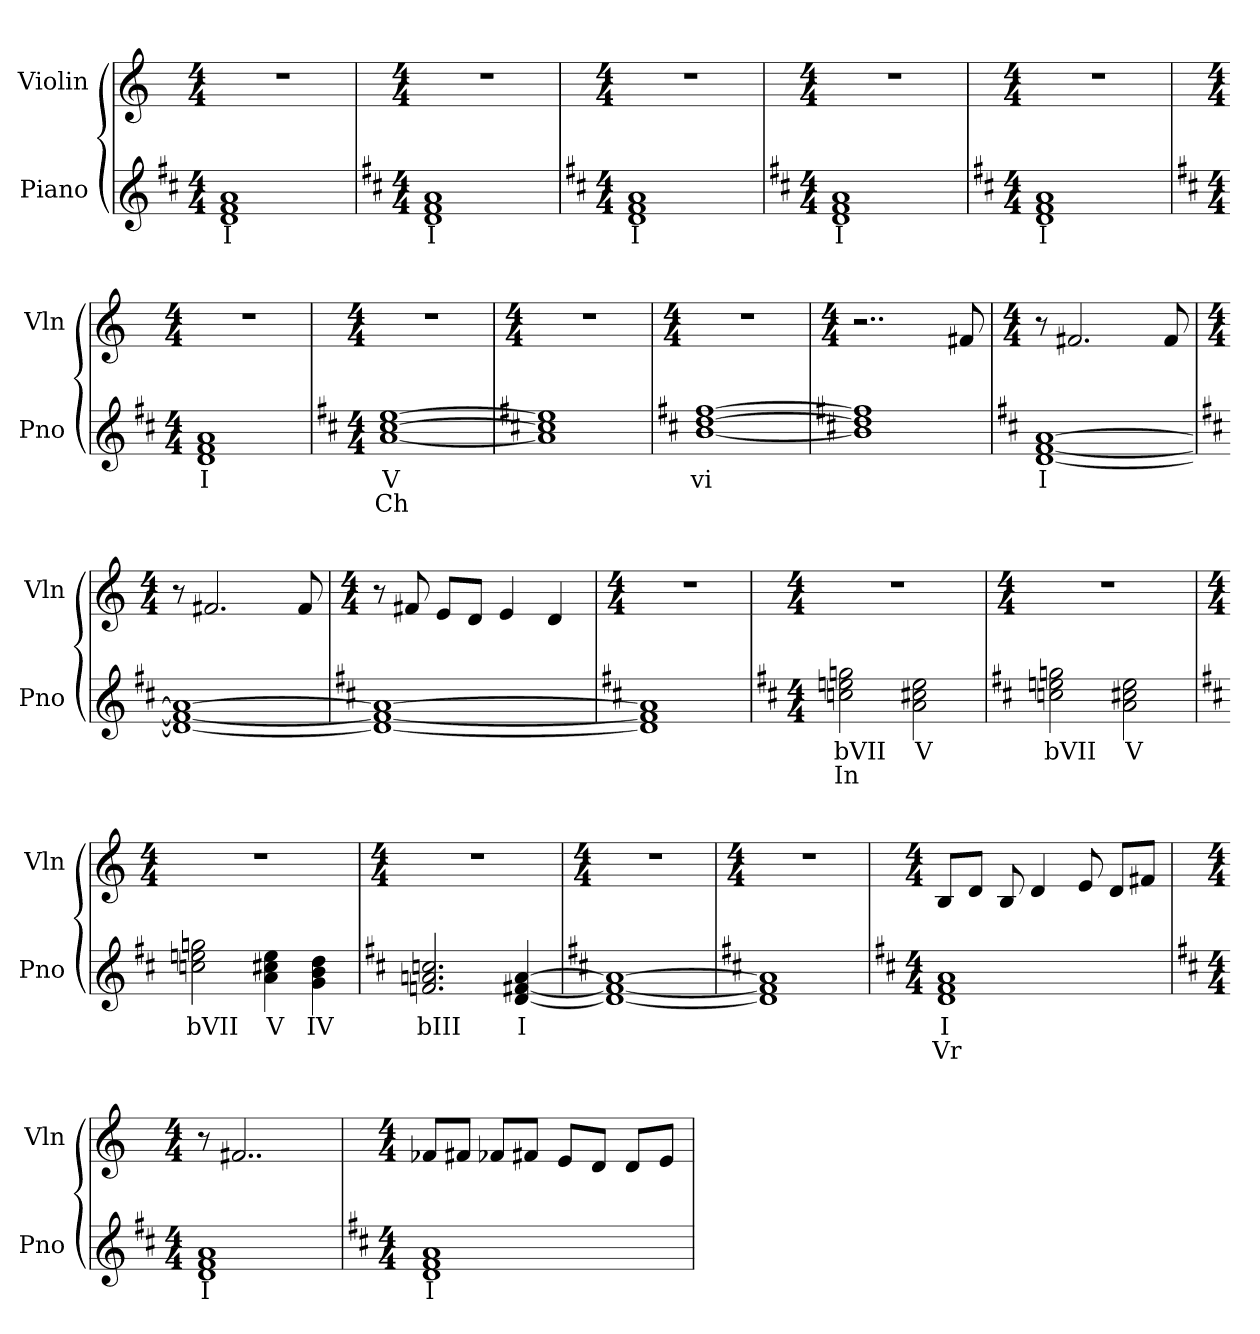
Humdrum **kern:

**kern	**text	**text	**kern
*part2	*part2	*part2	*part1
*staff2	*staff2	*staff2	*staff1
*I"Piano	*	*	*I"Violin
*I'Pno	*	*	*I'Vln
*k[f#c#]	*	*	*
*D:	*	*	*
*M4/4	*	*	*M4/4
=	=	=	=
1d 1f# 1a	I	.	1r
=	=	=	=
*k[f#c#]	*	*	*
*D:	*	*	*
*M4/4	*	*	*M4/4
1d 1f# 1a	I	.	1r
=	=	=	=
*k[f#c#]	*	*	*
*D:	*	*	*
*M4/4	*	*	*M4/4
1d 1f# 1a	I	.	1r
=	=	=	=
*k[f#c#]	*	*	*
*D:	*	*	*
*M4/4	*	*	*M4/4
1d 1f# 1a	I	.	1r
=	=	=	=
*k[f#c#]	*	*	*
*D:	*	*	*
*M4/4	*	*	*M4/4
1d 1f# 1a	I	.	1r
=	=	=	=
*k[f#c#]	*	*	*
*D:	*	*	*
*M4/4	*	*	*M4/4
1d 1f# 1a	I	.	1r
=	=	=	=
*k[f#c#]	*	*	*
*D:	*	*	*
*M4/4	*	*	*M4/4
[1a [1cc# [1ee	V	Ch	1r
=	=	=	=
*k[f#c#]	*	*	*
*D:	*	*	*
*	*	*	*M4/4
1a] 1cc#] 1ee]	.	.	1r
=	=	=	=
*k[f#c#]	*	*	*
*D:	*	*	*
*	*	*	*M4/4
[1b [1dd [1ff#	vi	.	1r
=	=	=	=
*k[f#c#]	*	*	*
*D:	*	*	*
*	*	*	*M4/4
1b] 1dd] 1ff#]	.	.	2..r
.	.	.	8f#X
=	=	=	=
*k[f#c#]	*	*	*
*D:	*	*	*
*	*	*	*M4/4
[1d [1f# [1a	I	.	8r
.	.	.	2.f#X
.	.	.	8f#
=	=	=	=
*k[f#c#]	*	*	*
*D:	*	*	*
*	*	*	*M4/4
1d_ 1f#_ 1a_	.	.	8r
.	.	.	2.f#X
.	.	.	8f#
=	=	=	=
*k[f#c#]	*	*	*
*D:	*	*	*
*	*	*	*M4/4
1d_ 1f#_ 1a_	.	.	8r
.	.	.	8f#X
.	.	.	8eL
.	.	.	8dJ
.	.	.	4e
.	.	.	4d
=	=	=	=
*k[f#c#]	*	*	*
*D:	*	*	*
*	*	*	*M4/4
1d] 1f#] 1a]	.	.	1r
=	=	=	=
*k[f#c#]	*	*	*
*D:	*	*	*
*M4/4	*	*	*M4/4
2ccn 2een 2ggn	bVII	In	1r
2a 2cc#X 2ee	V	.	.
=	=	=	=
*k[f#c#]	*	*	*
*D:	*	*	*
*	*	*	*M4/4
2ccn 2een 2ggn	bVII	.	1r
2a 2cc#X 2ee	V	.	.
=	=	=	=
*k[f#c#]	*	*	*
*D:	*	*	*
*	*	*	*M4/4
2ccn 2een 2ggn	bVII	.	1r
4a 4cc#X 4ee	V	.	.
4g 4b 4dd	IV	.	.
=	=	=	=
*k[f#c#]	*	*	*
*D:	*	*	*
*	*	*	*M4/4
2.fn 2.an 2.ccn	bIII	.	1r
[4d [4f#X [4a	I	.	.
=	=	=	=
*k[f#c#]	*	*	*
*D:	*	*	*
*	*	*	*M4/4
1d_ 1f#_ 1a_	.	.	1r
=	=	=	=
*k[f#c#]	*	*	*
*D:	*	*	*
*	*	*	*M4/4
1d] 1f#] 1a]	.	.	1r
=	=	=	=
*k[f#c#]	*	*	*
*D:	*	*	*
*M4/4	*	*	*M4/4
1d 1f# 1a	I	Vr	8BL
.	.	.	8dJ
.	.	.	8B
.	.	.	4d
.	.	.	8e
.	.	.	8dL
.	.	.	8f#XJ
=	=	=	=
*k[f#c#]	*	*	*
*D:	*	*	*
*M4/4	*	*	*M4/4
1d 1f# 1a	I	.	8r
.	.	.	2..f#X
=	=	=	=
*k[f#c#]	*	*	*
*D:	*	*	*
*M4/4	*	*	*M4/4
1d 1f# 1a	I	.	8f-XL
.	.	.	8f#XJ
.	.	.	8f-XL
.	.	.	8f#XJ
.	.	.	8eL
.	.	.	8dJ
.	.	.	8dL
.	.	.	8eJ
=	=	=	=
*-	*-	*-	*-
